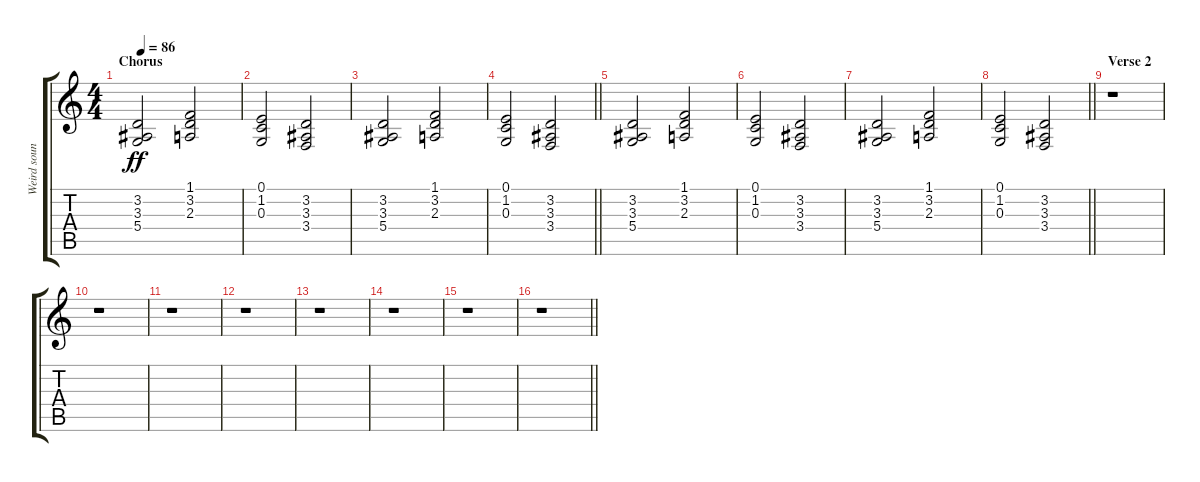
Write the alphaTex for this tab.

\track ("Weird sound in background" "Weird soun") {instrument synthstrings2}
\staff {score tabs}
\tuning (E4 B3 G3 D3 A2 E2) {hide}
\ts (4 4)
\section ("" "Chorus")
\tempo 86
\clef g2
\ks c
(3.2 3.3 5.4).2{dy ff} (1.1 3.2 2.3).2 |
(0.1 1.2 0.3).2 (3.2 3.3 3.4).2 |
(3.2 3.3 5.4).2 (1.1 3.2 2.3).2 |
\barLineRight lightlight
(0.1 1.2 0.3).2 (3.2 3.3 3.4).2 |
(3.2 3.3 5.4).2 (1.1 3.2 2.3).2 |
(0.1 1.2 0.3).2 (3.2 3.3 3.4).2 |
(3.2 3.3 5.4).2 (1.1 3.2 2.3).2 |
\barLineRight lightlight
(0.1 1.2 0.3).2 (3.2 3.3 3.4).2 |
\section ("" "Verse 2")
r.1 |
r.1 |
r.1 |
r.1 |
r.1 |
r.1 |
r.1 |
\barLineRight lightlight
r.1
